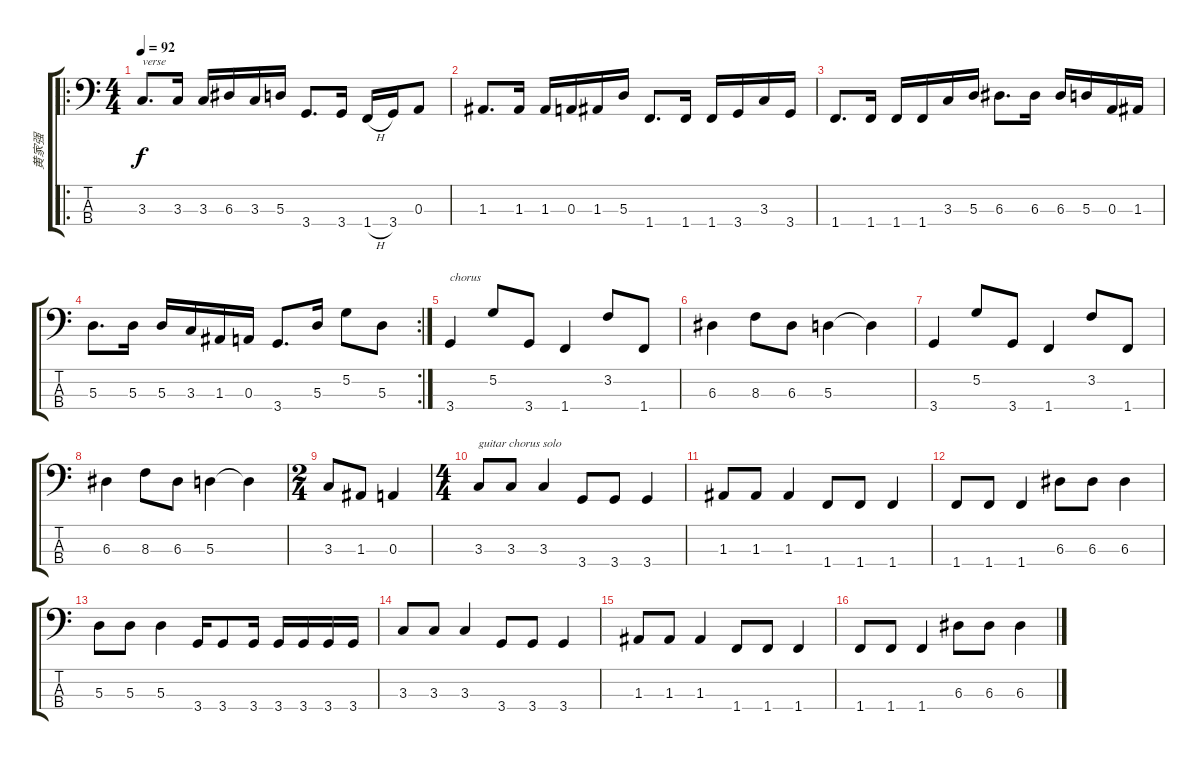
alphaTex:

\track ("黄家强" "黄家强") {instrument electricbasspick}
\staff {score tabs}
\tuning (G2 D2 A1 E1) {hide}
\ro
\ts (4 4)
\tempo 92
\clef f4
\ks c
3.3.8{d txt "verse" dy f} 3.3.16 3.3.16 6.3.16 3.3.16 5.3.16 3.4.8{d} 3.4.16 1.4{h}.16 3.4.16 0.3.8 |
1.3.8{d} 1.3.16 1.3.16 0.3.16 1.3.16 5.3.16 1.4.8{d} 1.4.16 1.4.16 3.4.16 3.3.16 3.4.16 |
1.4.8{d} 1.4.16 1.4.16 1.4.16 3.3.16 5.3.16 6.3.8{d} 6.3.16 6.3.16 5.3.16 0.3.16 1.3.16 |
\rc 2
5.3.8{d} 5.3.16 5.3.16 3.3.16 1.3.16 0.3.16 3.4.8{d} 5.3.16 5.2.8 5.3.8 |
3.4.4{txt "chorus "} 5.2.8 3.4.8 1.4.4 3.2.8 1.4.8 |
6.3.4 8.3.8 6.3.8 5.3.4 5.3{t}.4 |
3.4.4 5.2.8 3.4.8 1.4.4 3.2.8 1.4.8 |
6.3.4 8.3.8 6.3.8 5.3.4 5.3{t}.4 |
\ts (2 4)
3.3.8 1.3.8 0.3.4 |
\ts (4 4)
3.3.8{txt "guitar chorus solo"} 3.3.8 3.3.4 3.4.8 3.4.8 3.4.4 |
1.3.8 1.3.8 1.3.4 1.4.8 1.4.8 1.4.4 |
1.4.8 1.4.8 1.4.4 6.3.8 6.3.8 6.3.4 |
5.3.8 5.3.8 5.3.4 3.4.16 3.4.8 3.4.16 3.4.16 3.4.16 3.4.16 3.4.16 |
3.3.8 3.3.8 3.3.4 3.4.8 3.4.8 3.4.4 |
1.3.8 1.3.8 1.3.4 1.4.8 1.4.8 1.4.4 |
1.4.8 1.4.8 1.4.4 6.3.8 6.3.8 6.3.4
